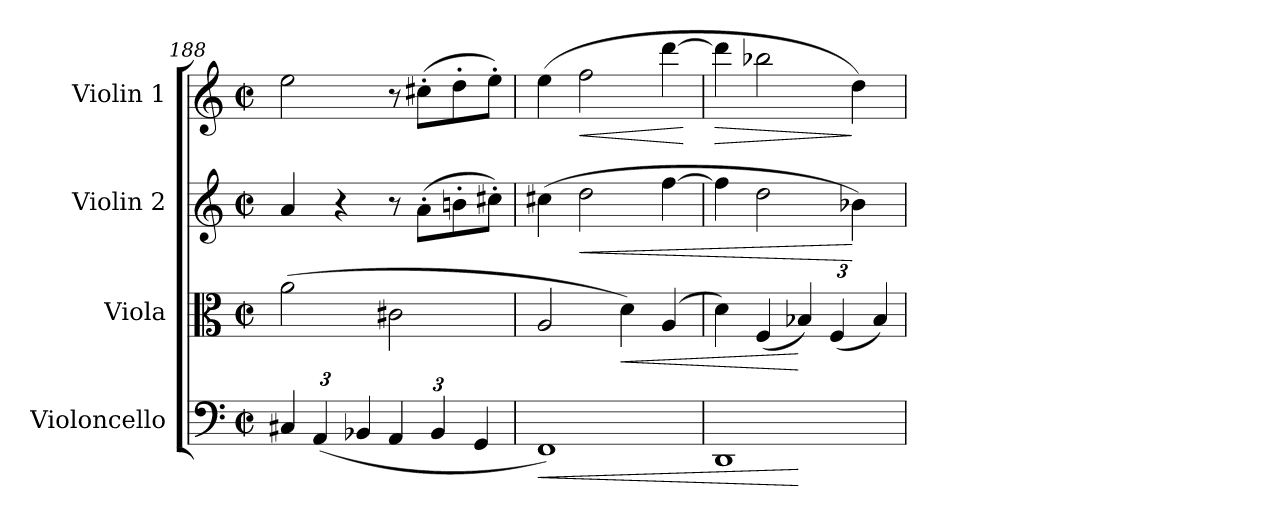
**kern	**dynam	**kern	**dynam	**kern	**dynam	**kern	**dynam
*part4	*part4	*part3	*part3	*part2	*part2	*part1	*part1
*staff4	*staff4	*staff3	*staff3	*staff2	*staff2	*staff1	*staff1
*I"Violoncello	*	*I"Viola	*	*I"Violin 2	*	*I"Violin 1	*
*I'Vc	*	*I'Vla	*	*I'Vln	*	*I'Vln	*
*clefF4	*	*clefC3	*	*clefG2	*	*clefG2	*
*k[]	*	*k[]	*	*k[]	*	*k[]	*
*M2/2	*	*M2/2	*	*M2/2	*	*M2/2	*
*met(c|)	*	*met(c|)	*	*met(c|)	*	*met(c|)	*
*Xbrackettup	*	*	*	*	*	*	*
=188	=188	=188	=188	=188	=188	=188	=188
6C#X/	.	(2a\	.	4a/	.	2ee\	.
(6AA/	.	.	.	.	.	.	.
.	.	.	.	4r	.	.	.
6BB-X/	.	.	.	.	.	.	.
6AA/	.	2c#X\	.	8r	.	8r	.
.	.	.	.	(8a'\L	.	(8cc#X'\L	.
6BB-/	.	.	.	.	.	.	.
.	.	.	.	8bn'\	.	8dd'\	.
6GG/	.	.	.	.	.	.	.
.	.	.	.	8cc#X'\J)	.	8ee'\J)	.
=189	=189	=189	=189	=189	=189	=189	=189
!	!LO:HP:b	!	!	!	!	!	!
1FF)	<	2A/	.	(4cc#X\	.	(4ee\	.
!	!	!	!	!	!LO:HP:b	!	!LO:HP:b
.	.	.	.	2dd\	<	2ff\	<
!	!	!	!LO:HP:b	!	!	!	!
.	.	4d\)	<	.	.	.	.
.	.	(4A/	.	[4ff\	.	[4ddd\	.
.	.	.	.	.	.	.	[
=190	=190	=190	=190	=190	=190	=190	=190
*^	*	*	*	*	*	*	*
!	!	!	!	!	!	!	!	!LO:HP:b
1DD	2ryy	.	4d\)	.	4ff\]	.	4ddd\]	>
.	.	.	(4F/	.	2dd\	.	2bb-X\	.
*	*	*	*Xbrackettup	*	*	*	*	*
.	2ryy	[	6B-X/)	[	.	.	.	.
.	.	.	(6F/	.	.	.	.	.
.	.	.	.	.	4b-X\)	[	4dd\)	]
.	.	.	6B-/)	.	.	.	.	.
*v	*v	*	*	*	*	*	*	*
=	=	=	=	=	=	=	=
*-	*-	*-	*-	*-	*-	*-	*-
